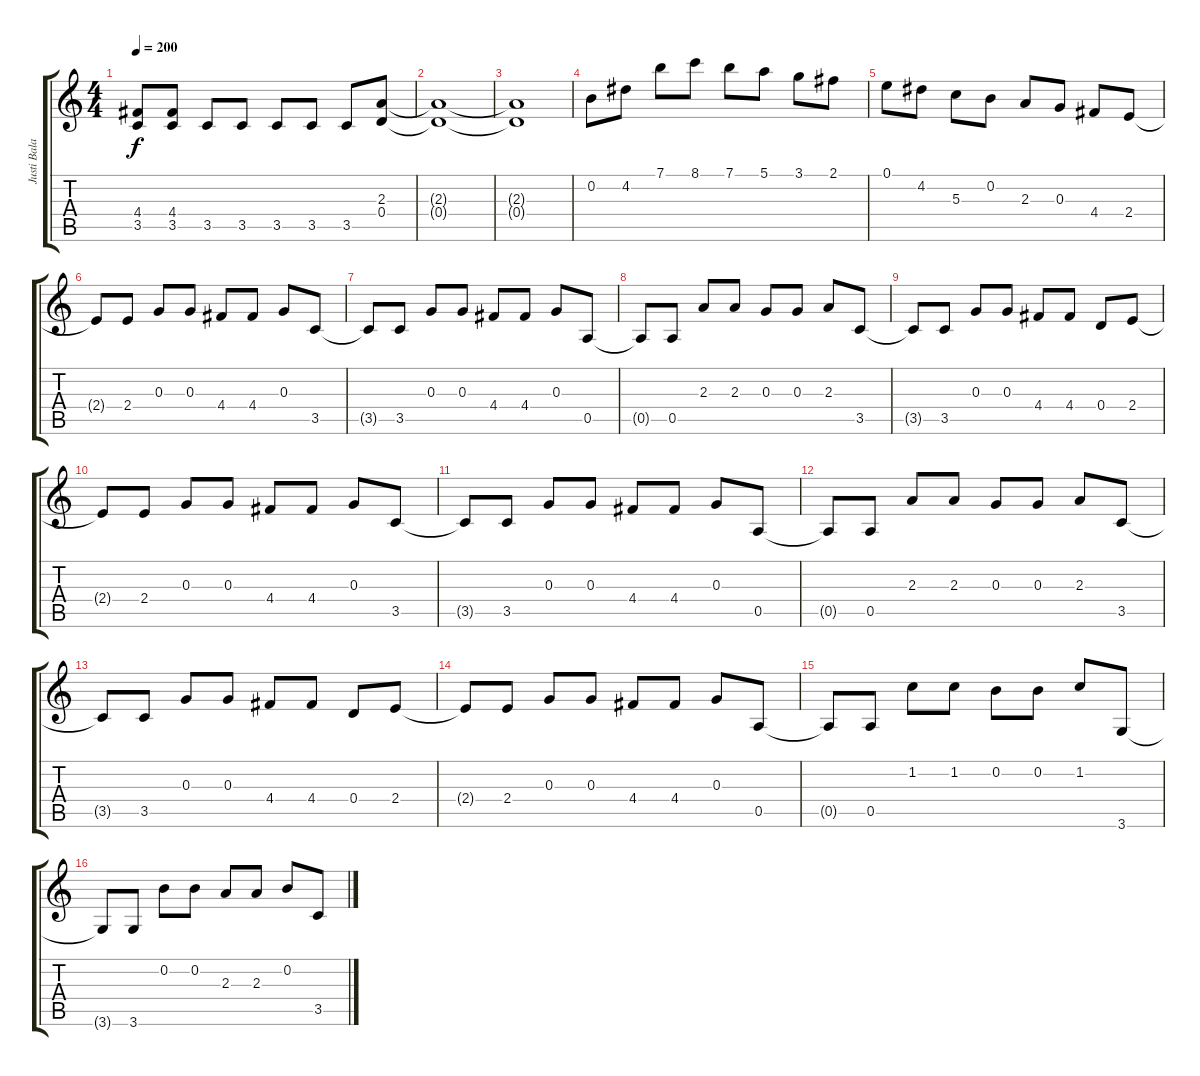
\track ("Justi Bala" "Justi Bala") {instrument overdrivenguitar}
\staff {score tabs}
\tuning (E4 B3 G3 D3 A2 E2) {hide}
\ts (4 4)
\tempo 200
\clef g2
\ks c
(4.4{t} 3.5{t}).8{dy f} (4.4 3.5).8 3.5.8 3.5.8 3.5.8 3.5.8 3.5.8 (2.3 0.4).8 |
(2.3{t} 0.4{t}).1 |
(2.3{t} 0.4{t}).1 |
0.2.8 4.2.8 7.1.8 8.1.8 7.1.8 5.1.8 3.1.8 2.1.8 |
0.1.8 4.2.8 5.3.8 0.2.8 2.3.8 0.3.8 4.4.8 2.4.8 |
2.4{t}.8 2.4.8 0.3.8 0.3.8 4.4.8 4.4.8 0.3.8 3.5.8 |
3.5{t}.8 3.5.8 0.3.8 0.3.8 4.4.8 4.4.8 0.3.8 0.5.8 |
0.5{t}.8 0.5.8 2.3.8 2.3.8 0.3.8 0.3.8 2.3.8 3.5.8 |
3.5{t}.8 3.5.8 0.3.8 0.3.8 4.4.8 4.4.8 0.4.8 2.4.8 |
2.4{t}.8 2.4.8 0.3.8 0.3.8 4.4.8 4.4.8 0.3.8 3.5.8 |
3.5{t}.8 3.5.8 0.3.8 0.3.8 4.4.8 4.4.8 0.3.8 0.5.8 |
0.5{t}.8 0.5.8 2.3.8 2.3.8 0.3.8 0.3.8 2.3.8 3.5.8 |
3.5{t}.8 3.5.8 0.3.8 0.3.8 4.4.8 4.4.8 0.4.8 2.4.8 |
2.4{t}.8 2.4.8 0.3.8 0.3.8 4.4.8 4.4.8 0.3.8 0.5.8 |
0.5{t}.8 0.5.8 1.2.8 1.2.8 0.2.8 0.2.8 1.2.8 3.6.8 |
3.6{t}.8 3.6.8 0.2.8 0.2.8 2.3.8 2.3.8 0.2.8 3.5.8
